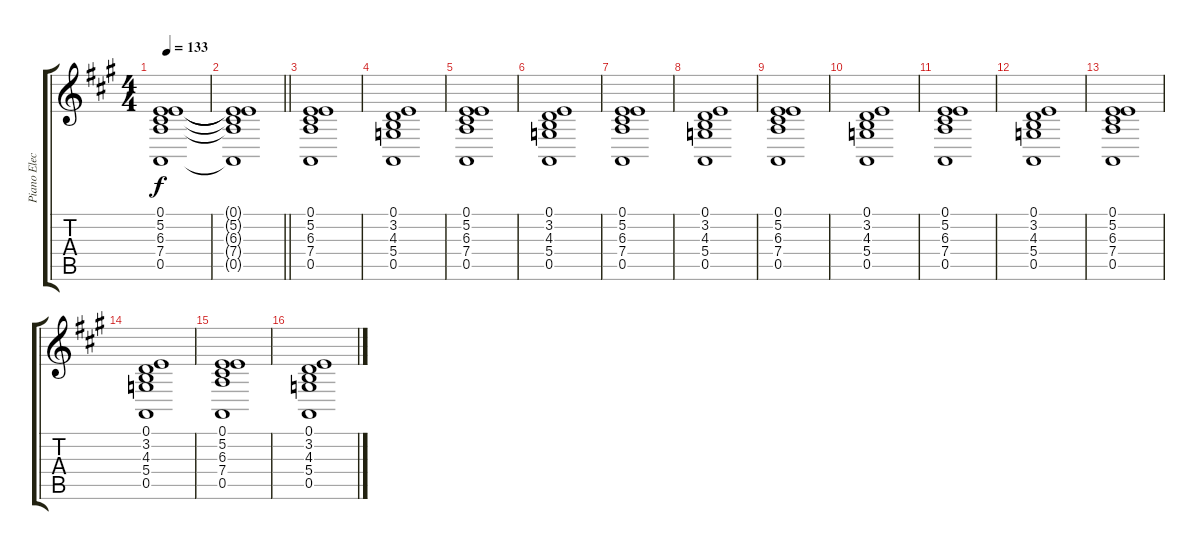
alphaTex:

\track ("Piano Elec." "Piano Elec") {instrument electricpiano1}
\staff {score tabs}
\tuning (E4 B3 G3 D3 A2 E2) {hide}
\ts (4 4)
\tempo 133
\clef g2
\ks a
(0.1 5.2 6.3 7.4 0.5).1{dy f} |
\barLineRight lightlight
(0.1{t} 5.2{t} 6.3{t} 7.4{t} 0.5{t}).1 |
(0.1 5.2 6.3 7.4 0.5).1 |
(0.1 3.2 4.3 5.4 0.5).1 |
(0.1 5.2 6.3 7.4 0.5).1 |
(0.1 3.2 4.3 5.4 0.5).1 |
(0.1 5.2 6.3 7.4 0.5).1 |
(0.1 3.2 4.3 5.4 0.5).1 |
(0.1 5.2 6.3 7.4 0.5).1 |
(0.1 3.2 4.3 5.4 0.5).1 |
(0.1 5.2 6.3 7.4 0.5).1 |
(0.1 3.2 4.3 5.4 0.5).1 |
(0.1 5.2 6.3 7.4 0.5).1 |
(0.1 3.2 4.3 5.4 0.5).1 |
(0.1 5.2 6.3 7.4 0.5).1 |
(0.1 3.2 4.3 5.4 0.5).1
